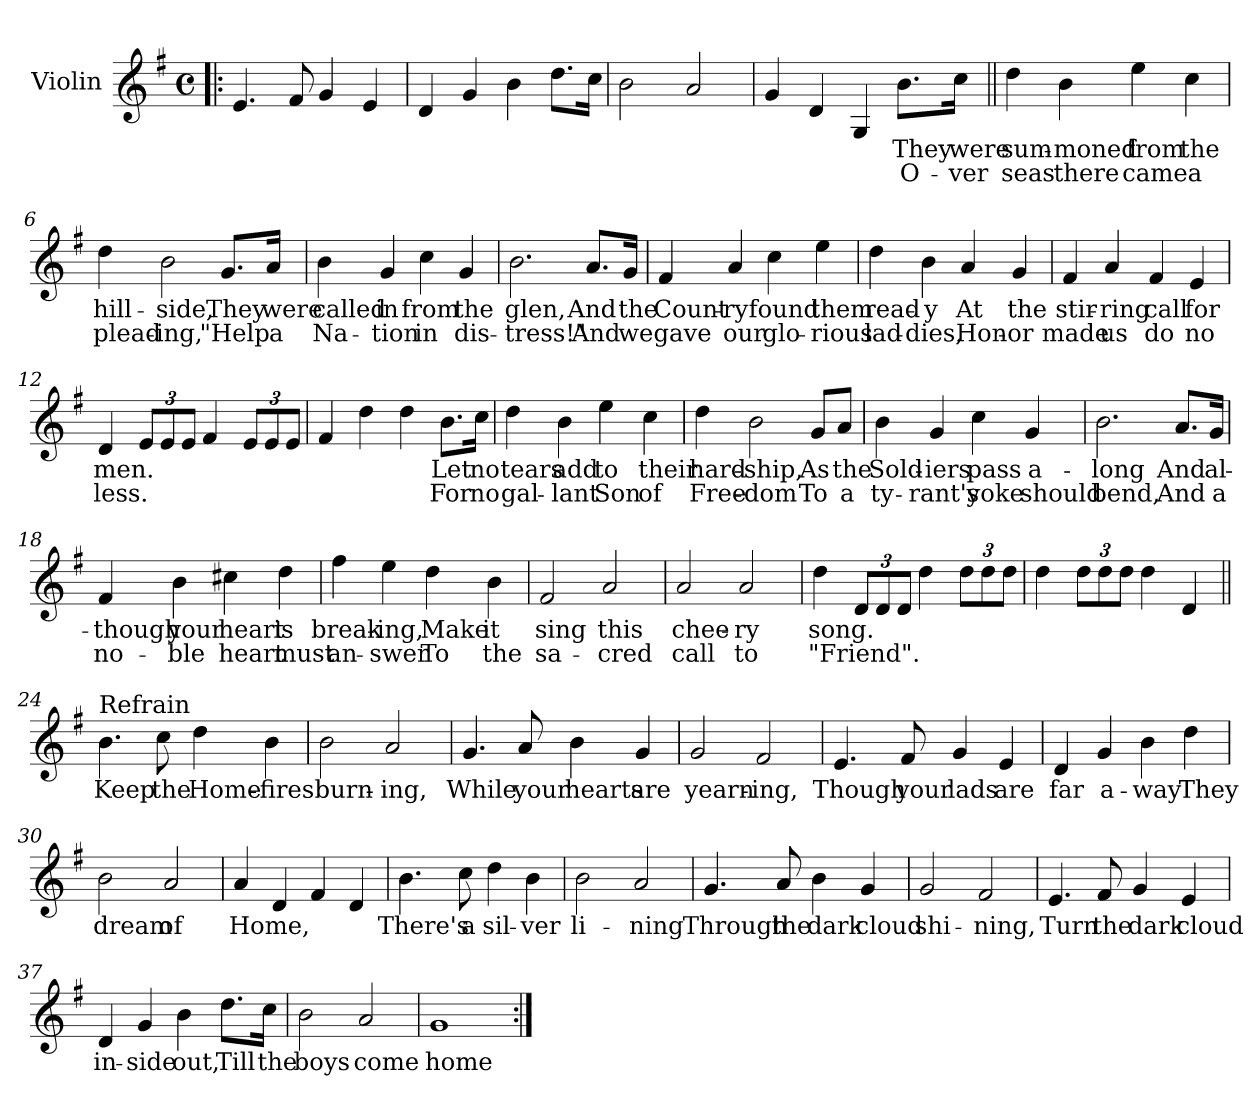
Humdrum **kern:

**kern	**text	**text
*part1	*part1	*part1
*staff1	*staff1	*staff1
*I"Violin	*	*
*I'Vln	*	*
*clefG2	*	*
*k[f#]	*	*
*G:	*	*
*M4/4	*	*
*met(c)	*	*
=1!|:	=1!|:	=1!|:
4.e/	.	.
8f#/	.	.
4g/	.	.
4e/	.	.
=2	=2	=2
4d/	.	.
4g/	.	.
4b\	.	.
8.dd\L	.	.
16cc\Jk	.	.
=3	=3	=3
2b\	.	.
2a/	.	.
=4	=4	=4
4g/	.	.
4d/	.	.
4G/	.	.
8.b\L	They	O-
16cc\Jk	were	-ver
=5||	=5||	=5||
4dd\	sum-	seas
4b\	-moned	there
4ee\	from	came
4cc\	the	a
=6	=6	=6
4dd\	hill-	plead-
2b\	-side,	-ing,
8.g/L	They	"Help
16a/Jk	were	a
!!LO:LB:g=z
=7	=7	=7
4b\	called	Na-
4g/	in	-tion
4cc\	from	in
4g/	the	dis-
=8	=8	=8
2.b\	glen,	-tress!"
8.a/L	And	And
16g/Jk	the	we
=9	=9	=9
4f#/	Count-	gave
4a/	-ry	our
4cc\	found	glo-
4ee\	them	-rious
=10	=10	=10
4dd\	read-	lad-
4b\	-y	-dies,
4a/	At	Hon-
4g/	the	-or
=11	=11	=11
4f#/	stir-	made
4a/	-ring	us
4f#/	call	do
4e/	for	no
!!LO:LB:g=z
=12	=12	=12
4d/	men.	less.
*Xbrackettup	*	*
12e/L	.	.
12e/	.	.
12e/J	.	.
4f#/	.	.
12e/L	.	.
12e/	.	.
12e/J	.	.
=13	=13	=13
4f#/	.	.
4dd\	.	.
4dd\	.	.
8.b\L	Let	For
16cc\Jk	no	no
=14	=14	=14
4dd\	tears	gal-
4b\	add	-lant
4ee\	to	Son
4cc\	their	of
=15	=15	=15
4dd\	hard-	Free-
2b\	-ship,	-dom
8g/L	As	To
8a/J	the	a
=16	=16	=16
4b\	Sold-	ty-
4g/	-iers	-rant's
4cc\	pass	yoke
4g/	a-	should
!!LO:LB:g=z
=17	=17	=17
2.b\	-long	bend,
8.a/L	And	And
16g/Jk	al-	a
=18	=18	=18
4f#/	-though	no-
4b\	your	-ble
4cc#X\	heart	heart
4dd\	is	must
=19	=19	=19
4ff#\	break-	an-
4ee\	-ing,	-swer
4dd\	Make	To
4b\	it	the
=20	=20	=20
2f#/	sing	sa-
2a/	this	-cred
!!LO:LB:g=z
=21	=21	=21
2a/	chee-	call
2a/	-ry	to
=22	=22	=22
4dd\	song.	"Friend".
12d/L	.	.
12d/	.	.
12d/J	.	.
4dd\	.	.
12dd\L	.	.
12dd\	.	.
12dd\J	.	.
=23	=23	=23
4dd\	.	.
12dd\L	.	.
12dd\	.	.
12dd\J	.	.
4dd\	.	.
4d/	.	.
!!LO:LB:g=z
=24||	=24||	=24||
!LO:TX:a:t=Refrain	!	!
4.b\	Keep	.
8cc\	the	.
4dd\	Home-	.
4b\	-fires	.
=25	=25	=25
2b\	burn-	.
2a/	-ing,	.
=26	=26	=26
4.g/	While	.
8a/	your	.
4b\	hearts	.
4g/	are	.
=27	=27	=27
2g/	yearn-	.
2f#/	-ing,	.
=28	=28	=28
4.e/	Though	.
8f#/	your	.
4g/	lads	.
4e/	are	.
!!LO:LB:g=z
=29	=29	=29
4d/	far	.
4g/	a-	.
4b\	-way	.
4dd\	They	.
=30	=30	=30
2b\	dream	.
2a/	of	.
=31	=31	=31
4a/	Home,	.
4d/	.	.
4f#/	.	.
4d/	.	.
=32	=32	=32
4.b\	There's	.
8cc\	a	.
4dd\	sil-	.
4b\	-ver	.
=33	=33	=33
2b\	li-	.
2a/	-ning	.
!!LO:LB:g=z
=34	=34	=34
4.g/	Through	.
8a/	the	.
4b\	dark	.
4g/	cloud	.
=35	=35	=35
2g/	shi-	.
2f#/	-ning,	.
=36	=36	=36
4.e/	Turn	.
8f#/	the	.
4g/	dark	.
4e/	cloud	.
=37	=37	=37
4d/	in-	.
4g/	-side	.
4b\	out,	.
8.dd\L	Till	.
16cc\Jk	the	.
=38	=38	=38
2b\	boys	.
2a/	come	.
=39	=39	=39
1g	home	.
=:|!	=:|!	=:|!
*-	*-	*-
